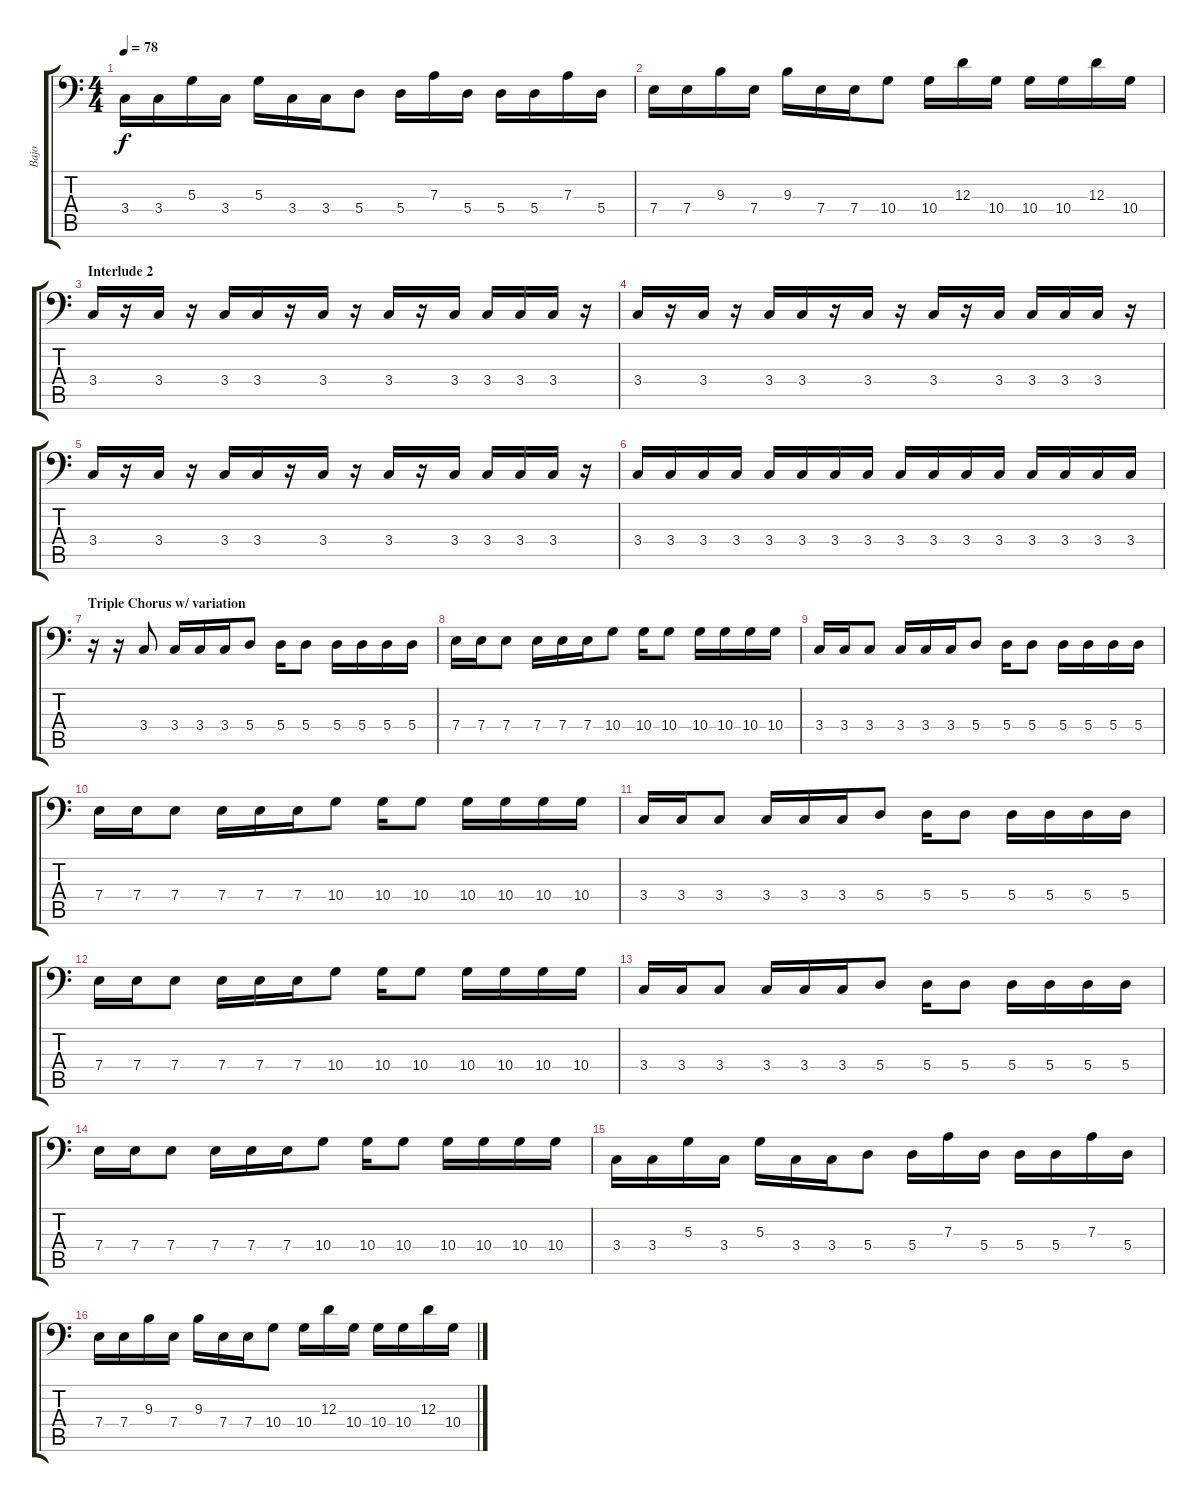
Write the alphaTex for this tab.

\track ("Bajo" "Bajo") {instrument fretlessbass}
\staff {score tabs}
\tuning (C3 G2 D2 A1 E1 B0) {hide}
\ts (4 4)
\tempo 78
\clef f4
\ks c
3.4.16{dy f} 3.4.16 5.3.16 3.4.16 5.3.16 3.4.16 3.4.16 5.4.8 5.4.16 7.3.16 5.4.16 5.4.16 5.4.16 7.3.16 5.4.16 |
7.4.16 7.4.16 9.3.16 7.4.16 9.3.16 7.4.16 7.4.16 10.4.8 10.4.16 12.3.16 10.4.16 10.4.16 10.4.16 12.3.16 10.4.16 |
\section ("" "Interlude 2")
3.4.16 r.16 3.4.16 r.16 3.4.16 3.4.16 r.16 3.4.16 r.16 3.4.16 r.16 3.4.16 3.4.16 3.4.16 3.4.16 r.16 |
3.4.16 r.16 3.4.16 r.16 3.4.16 3.4.16 r.16 3.4.16 r.16 3.4.16 r.16 3.4.16 3.4.16 3.4.16 3.4.16 r.16 |
3.4.16 r.16 3.4.16 r.16 3.4.16 3.4.16 r.16 3.4.16 r.16 3.4.16 r.16 3.4.16 3.4.16 3.4.16 3.4.16 r.16 |
3.4.16 3.4.16 3.4.16 3.4.16 3.4.16 3.4.16 3.4.16 3.4.16 3.4.16 3.4.16 3.4.16 3.4.16 3.4.16 3.4.16 3.4.16 3.4.16 |
\section ("" "Triple Chorus w/ variation")
r.16 r.16 3.4.8 3.4.16 3.4.16 3.4.16 5.4.8 5.4.16 5.4.8 5.4.16 5.4.16 5.4.16 5.4.16 |
7.4.16 7.4.16 7.4.8 7.4.16 7.4.16 7.4.16 10.4.8 10.4.16 10.4.8 10.4.16 10.4.16 10.4.16 10.4.16 |
3.4.16 3.4.16 3.4.8 3.4.16 3.4.16 3.4.16 5.4.8 5.4.16 5.4.8 5.4.16 5.4.16 5.4.16 5.4.16 |
7.4.16 7.4.16 7.4.8 7.4.16 7.4.16 7.4.16 10.4.8 10.4.16 10.4.8 10.4.16 10.4.16 10.4.16 10.4.16 |
3.4.16 3.4.16 3.4.8 3.4.16 3.4.16 3.4.16 5.4.8 5.4.16 5.4.8 5.4.16 5.4.16 5.4.16 5.4.16 |
7.4.16 7.4.16 7.4.8 7.4.16 7.4.16 7.4.16 10.4.8 10.4.16 10.4.8 10.4.16 10.4.16 10.4.16 10.4.16 |
3.4.16 3.4.16 3.4.8 3.4.16 3.4.16 3.4.16 5.4.8 5.4.16 5.4.8 5.4.16 5.4.16 5.4.16 5.4.16 |
7.4.16 7.4.16 7.4.8 7.4.16 7.4.16 7.4.16 10.4.8 10.4.16 10.4.8 10.4.16 10.4.16 10.4.16 10.4.16 |
3.4.16 3.4.16 5.3.16 3.4.16 5.3.16 3.4.16 3.4.16 5.4.8 5.4.16 7.3.16 5.4.16 5.4.16 5.4.16 7.3.16 5.4.16 |
7.4.16 7.4.16 9.3.16 7.4.16 9.3.16 7.4.16 7.4.16 10.4.8 10.4.16 12.3.16 10.4.16 10.4.16 10.4.16 12.3.16 10.4.16
